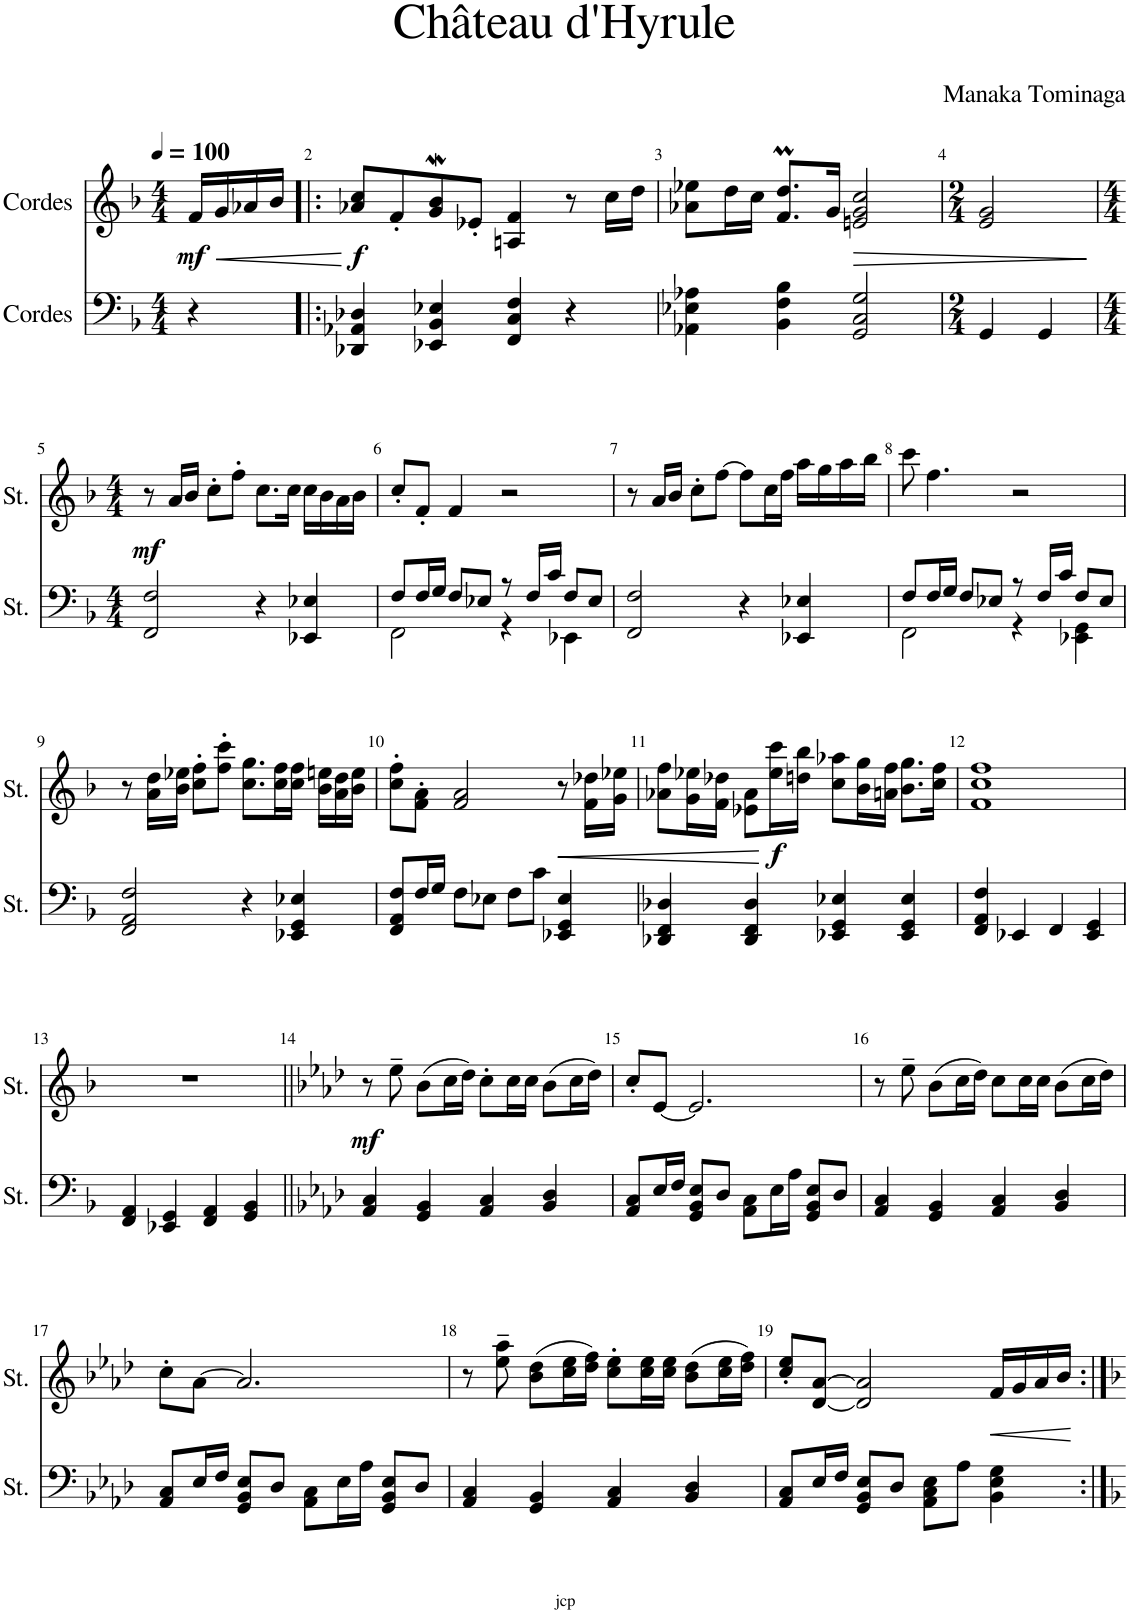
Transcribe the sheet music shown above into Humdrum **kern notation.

**kern	**kern	**dynam
*part2	*part1	*part1
*staff2	*staff1	*staff1
*I"Cordes	*I"Cordes	*
*clefF4	*clefG2	*
*k[b-]	*k[b-]	*
*M4/4	*M4/4	*
*MM100	*MM100	*
=1	=1	=1
!	!	!LO:HP:b
!	!	!LO:DY:n=1:b
4r	16f/LL	< mf
.	16g/	.
.	16a-X/	.
.	16b-/JJ	.
.	.	[
=2!|:	=2!|:	=2!|:
!	!	!LO:DY:b
4DD-X/ 4AA-X/ 4D-X/	8a-X/ 8cc/L	f
.	8f'/	.
4EE-X/ 4BB-/ 4E-X/	8g/M 8b-/M	.
.	8e-X'/J	.
4FF/ 4C/ 4F/	4An/ 4f/	.
4r	8r	.
.	16cc\LL	.
.	16dd\JJ	.
=3	=3	=3
4AA-X\ 4E-X\ 4A-X\	8a-X\ 8ee-X\L	.
.	16dd\L	.
.	16cc\JJ	.
4BB-\ 4F\ 4B-\	8.f/M 8.dd/ML	.
.	16g/Jk	.
!	!	!LO:HP:b
2GG/ 2C/ 2G/	2en/ 2g/ 2cc/	>
=4	=4	=4
*M2/4	*M2/4	*
4GG/	2e/ 2g/	.
4GG/	.	.
.	.	]
!!LO:LB:g=z
=5	=5	=5
*M4/4	*M4/4	*
!	!	!LO:DY:b
2FF/ 2F/	8r	mf
.	16a/LL	.
.	16b-/JJ	.
.	8cc'\L	.
.	8ff'\J	.
4r	8.cc\L	.
.	16cc\Jk	.
4EE-X/ 4E-X/	16cc\LL	.
.	16b-\	.
.	16a\	.
.	16b-\JJ	.
=6	=6	=6
*^	*	*
8F/L	2FF\	8cc'/L	.
16F/L	.	8f'/J	.
16G/JJ	.	.	.
8F/L	.	4f/	.
8E-X/J	.	.	.
8r	4r	2r	.
16F/LL	.	.	.
16c/JJ	.	.	.
8F/L	4EE-X\	.	.
8E-/J	.	.	.
*v	*v	*	*
=7	=7	=7
2FF/ 2F/	8r	.
.	16a/LL	.
.	16b-/JJ	.
.	8cc'\L	.
.	[8ff\J	.
4r	8ff\L]	.
.	16cc\L	.
.	16ff\JJ	.
4EE-X/ 4E-X/	16aa\LL	.
.	16gg\	.
.	16aa\	.
.	16bb-\JJ	.
=8	=8	=8
*^	*	*
8F/L	2FF\	8ccc\	.
16F/L	.	4.ff\	.
16G/JJ	.	.	.
8F/L	.	.	.
8E-X/J	.	.	.
8r	4r	2r	.
16F/LL	.	.	.
16c/JJ	.	.	.
8F/L	4EE-X\ 4GG\	.	.
8E-/J	.	.	.
*v	*v	*	*
!!LO:LB:g=z
=9	=9	=9
2FF/ 2AA/ 2F/	8r	.
.	16a\ 16dd\LL	.
.	16b-\ 16ee-X\JJ	.
.	8cc\' 8ff\'L	.
.	8ff\' 8ccc\'J	.
4r	8.cc\ 8.gg\L	.
.	16cc\ 16ff\L	.
4EE-X/ 4GG/ 4E-X/	16cc\ 16ff\JJ	.
.	16b-\ 16een\LL	.
.	16a\ 16dd\	.
.	16b-\ 16ee\JJ	.
=10	=10	=10
8FF/ 8AA/ 8F/L	8cc\' 8ff\'L	.
16F/L	8f\' 8a\'J	.
16G/JJ	.	.
8F\L	2f/ 2a/	.
8E-X\J	.	.
8F\L	.	.
8c\J	.	.
!	!	!LO:HP:b
4EE-X/ 4GG/ 4E-/	8r	<
.	16f\ 16dd-X\LL	.
.	16g\ 16ee-X\JJ	.
=11	=11	=11
4DD-X/ 4FF/ 4D-X/	8a-X\ 8ff\L	.
.	16g\ 16ee-X\L	.
.	16f\ 16dd-X\JJ	.
4DD-/ 4FF/ 4D-/	8e-X\ 8a-\L	.
!	!	!LO:DY:n=1:b
.	16ee-\ 16ccc\L	[ f
.	16ddn\ 16bb-\JJ	.
4EE-X/ 4GG/ 4E-X/	8cc\ 8aa-X\L	.
.	16b-\ 16gg\L	.
.	16an\ 16ff\JJ	.
4EE-/ 4GG/ 4E-/	8.b-\ 8.gg\L	.
.	16cc\ 16ff\Jk	.
=12	=12	=12
4FF/ 4AA/ 4F/	1f 1cc 1ff	.
4EE-X/	.	.
4FF/	.	.
4EE-/ 4GG/	.	.
!!LO:LB:g=z
=13	=13	=13
4FF/ 4AA/	1r	.
4EE-X/ 4GG/	.	.
4FF/ 4AA/	.	.
4GG/ 4BB-/	.	.
=14||	=14||	=14||
*k[b-e-a-d-]	*k[b-e-a-d-]	*
!	!	!LO:DY:b
4AA-/ 4C/	8r	mf
.	8ee-~\	.
4GG/ 4BB-/	(8b-\L	.
.	16cc\L	.
.	16dd-\JJ)	.
4AA-/ 4C/	8cc'\L	.
.	16cc\L	.
.	16cc\JJ	.
4BB-/ 4D-/	(8b-\L	.
.	16cc\L	.
.	16dd-\JJ)	.
=15	=15	=15
8AA-/ 8C/L	8cc'/L	.
16E-/L	[8e-/J	.
16F/JJ	.	.
8GG/ 8BB-/ 8E-/L	2.e-/]	.
8D-/J	.	.
8AA-\ 8C\L	.	.
16E-\L	.	.
16A-\JJ	.	.
8GG/ 8BB-/ 8E-/L	.	.
8D-/J	.	.
=16	=16	=16
4AA-/ 4C/	8r	.
.	8ee-~\	.
4GG/ 4BB-/	(8b-\L	.
.	16cc\L	.
.	16dd-\JJ)	.
4AA-/ 4C/	8cc\L	.
.	16cc\L	.
.	16cc\JJ	.
4BB-/ 4D-/	(8b-\L	.
.	16cc\L	.
.	16dd-\JJ)	.
!!LO:LB:g=z
=17	=17	=17
8AA-/ 8C/L	8cc'\L	.
16E-/L	[8a-\J	.
16F/JJ	.	.
8GG/ 8BB-/ 8E-/L	2.a-/]	.
8D-/J	.	.
8AA-\ 8C\L	.	.
16E-\L	.	.
16A-\JJ	.	.
8GG/ 8BB-/ 8E-/L	.	.
8D-/J	.	.
=18	=18	=18
4AA-/ 4C/	8r	.
.	8ee-\~ 8aa-\~	.
4GG/ 4BB-/	(8b-\ 8dd-\L	.
.	16cc\ 16ee-\L	.
.	16dd-\ 16ff\JJ)	.
4AA-/ 4C/	8cc\' 8ee-\'L	.
.	16cc\ 16ee-\L	.
.	16cc\ 16ee-\JJ	.
4BB-/ 4D-/	(8b-\ 8dd-\L	.
.	16cc\ 16ee-\L	.
.	16dd-\ 16ff\JJ)	.
=19	=19	=19
8AA-/ 8C/L	8cc/' 8ee-/'L	.
16E-/L	[8d-/ [8a-/J	.
16F/JJ	.	.
8GG/ 8BB-/ 8E-/L	2d-/] 2a-/]	.
8D-/J	.	.
8AA-\ 8C\ 8E-\L	.	.
8A-\J	.	.
!	!	!LO:HP:b
4BB-\ 4E-\ 4G\	16f/LL	<
.	16g/	.
.	16a-/	.
.	16b-/JJ	.
.	.	[
=:|!	=:|!	=:|!
*-	*-	*-
